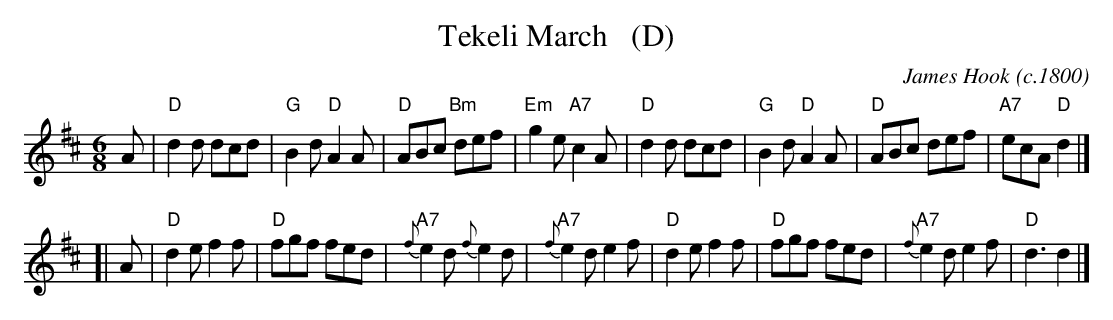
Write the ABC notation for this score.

X:1
T: Tekeli March   (D)
C: James Hook
O: c.1800
M: 6/8
L: 1/8
K: D
A \
| "D"d2d dcd | "G"B2d "D"A2A | "D"ABc "Bm"def | "Em"g2e "A7"c2A \
| "D"d2d dcd | "G"B2d "D"A2A | "D"ABc def | "A7"ecA "D"d2 |]
[| A \
| "D"d2e f2f | "D"fgf fed | "A7"{f}e2d {f}e2d | "A7"{f}e2d e2f \
| "D"d2e f2f | "D"fgf fed | "A7"{f}e2d e2f | "D"d3 d2 |]
